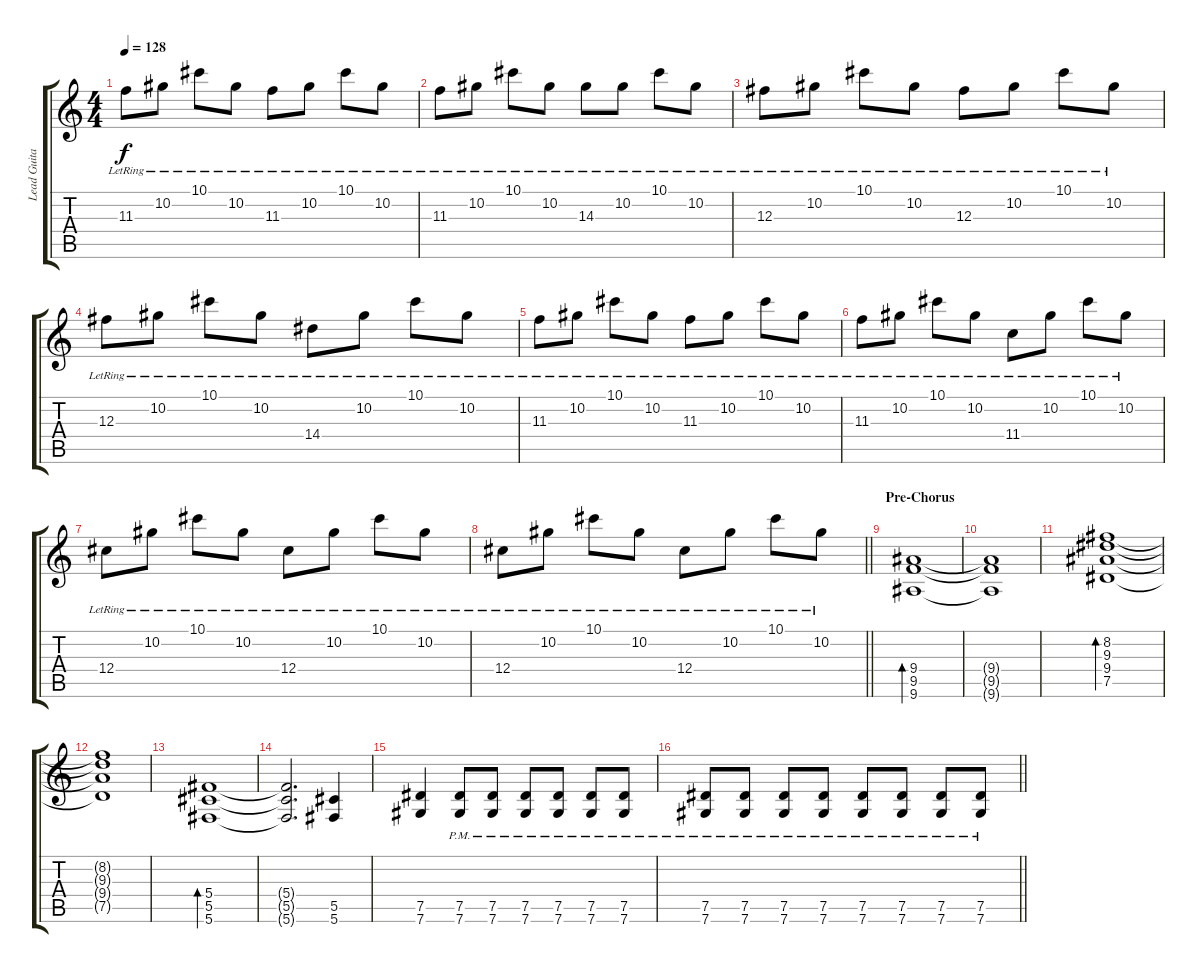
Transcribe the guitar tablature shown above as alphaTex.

\track ("Lead Guitar" "Lead Guita") {instrument overdrivenguitar}
\staff {score tabs}
\tuning (Eb4 Bb3 Gb3 Db3 Ab2 Db2) {hide}
\ts (4 4)
\section ("" "")
\tempo 128
\clef g2
\ks c
11.3{lr}.8{dy f volume 13 instrument electricguitarjazz} 10.2{lr}.8 10.1{lr}.8 10.2{lr}.8 11.3{lr}.8 10.2{lr}.8 10.1{lr}.8 10.2{lr}.8 |
11.3{lr}.8 10.2{lr}.8 10.1{lr}.8 10.2{lr}.8 14.3{lr}.8 10.2{lr}.8 10.1{lr}.8 10.2{lr}.8 |
12.3{lr}.8 10.2{lr}.8 10.1{lr}.8 10.2{lr}.8 12.3{lr}.8 10.2{lr}.8 10.1{lr}.8 10.2{lr}.8 |
12.3{lr}.8 10.2{lr}.8 10.1{lr}.8 10.2{lr}.8 14.4{lr}.8 10.2{lr}.8 10.1{lr}.8 10.2{lr}.8 |
11.3{lr}.8 10.2{lr}.8 10.1{lr}.8 10.2{lr}.8 11.3{lr}.8 10.2{lr}.8 10.1{lr}.8 10.2{lr}.8 |
11.3{lr}.8 10.2{lr}.8 10.1{lr}.8 10.2{lr}.8 11.4{lr}.8 10.2{lr}.8 10.1{lr}.8 10.2{lr}.8 |
12.4{lr}.8 10.2{lr}.8 10.1{lr}.8 10.2{lr}.8 12.4{lr}.8 10.2{lr}.8 10.1{lr}.8 10.2{lr}.8 |
\barLineRight lightlight
12.4{lr}.8 10.2{lr}.8 10.1{lr}.8 10.2{lr}.8 12.4{lr}.8 10.2{lr}.8 10.1{lr}.8 10.2{lr}.8 |
\section ("" "Pre-Chorus")
(9.4 9.5 9.6).1{bd 480} |
(9.4{t} 9.5{t} 9.6{t}).1 |
(8.2 9.3 9.4 7.5).1{bd 480} |
(8.2{t} 9.3{t} 9.4{t} 7.5{t}).1 |
(5.4 5.5 5.6).1{bd 480} |
(5.4{t} 5.5{t} 5.6{t}).2{d} (5.5 5.6).4{instrument overdrivenguitar} |
(7.5 7.6).4 (7.5{pm} 7.6{pm}).8 (7.5{pm} 7.6{pm}).8 (7.5{pm} 7.6{pm}).8 (7.5{pm} 7.6{pm}).8 (7.5{pm} 7.6{pm}).8 (7.5{pm} 7.6{pm}).8 |
\barLineRight lightlight
(7.5{pm} 7.6{pm}).8 (7.5{pm} 7.6{pm}).8 (7.5{pm} 7.6{pm}).8 (7.5{pm} 7.6{pm}).8 (7.5{pm} 7.6{pm}).8 (7.5{pm} 7.6{pm}).8 (7.5{pm} 7.6{pm}).8 (7.5{pm} 7.6{pm}).8
